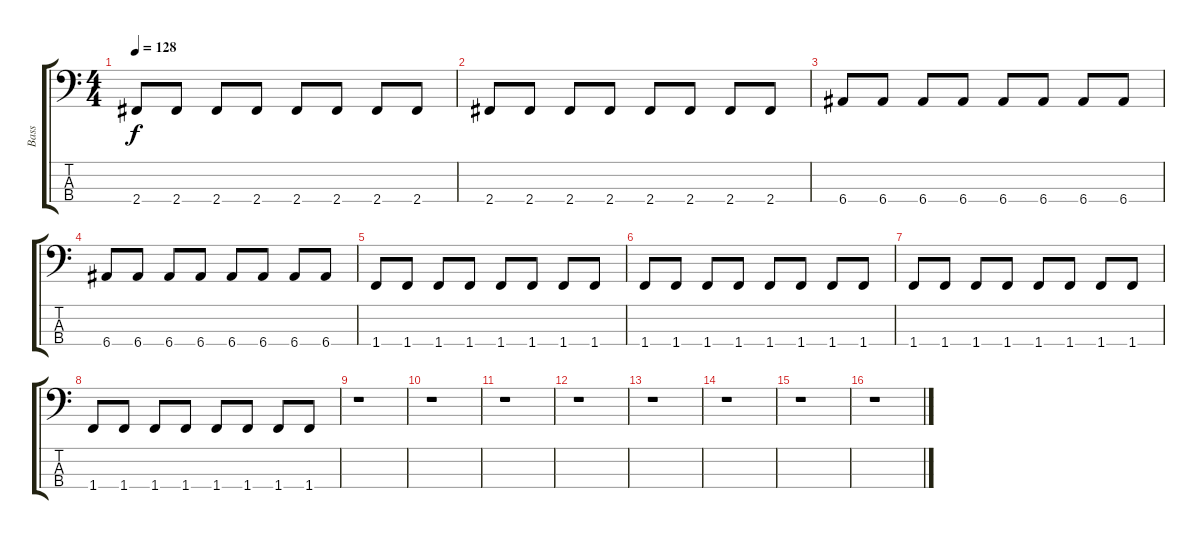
\track ("Bass" "Bass") {instrument electricbassfinger}
\staff {score tabs}
\tuning (G2 D2 A1 E1) {hide}
\ts (4 4)
\tempo 128
\clef f4
\ks c
2.4.8{dy f} 2.4.8 2.4.8 2.4.8 2.4.8 2.4.8 2.4.8 2.4.8 |
2.4.8 2.4.8 2.4.8 2.4.8 2.4.8 2.4.8 2.4.8 2.4.8 |
6.4.8 6.4.8 6.4.8 6.4.8 6.4.8 6.4.8 6.4.8 6.4.8 |
6.4.8 6.4.8 6.4.8 6.4.8 6.4.8 6.4.8 6.4.8 6.4.8 |
1.4.8 1.4.8 1.4.8 1.4.8 1.4.8 1.4.8 1.4.8 1.4.8 |
1.4.8 1.4.8 1.4.8 1.4.8 1.4.8 1.4.8 1.4.8 1.4.8 |
1.4.8 1.4.8 1.4.8 1.4.8 1.4.8 1.4.8 1.4.8 1.4.8 |
1.4.8 1.4.8 1.4.8 1.4.8 1.4.8 1.4.8 1.4.8 1.4.8 |
r.1 |
r.1 |
r.1 |
r.1 |
r.1 |
r.1 |
r.1 |
r.1
